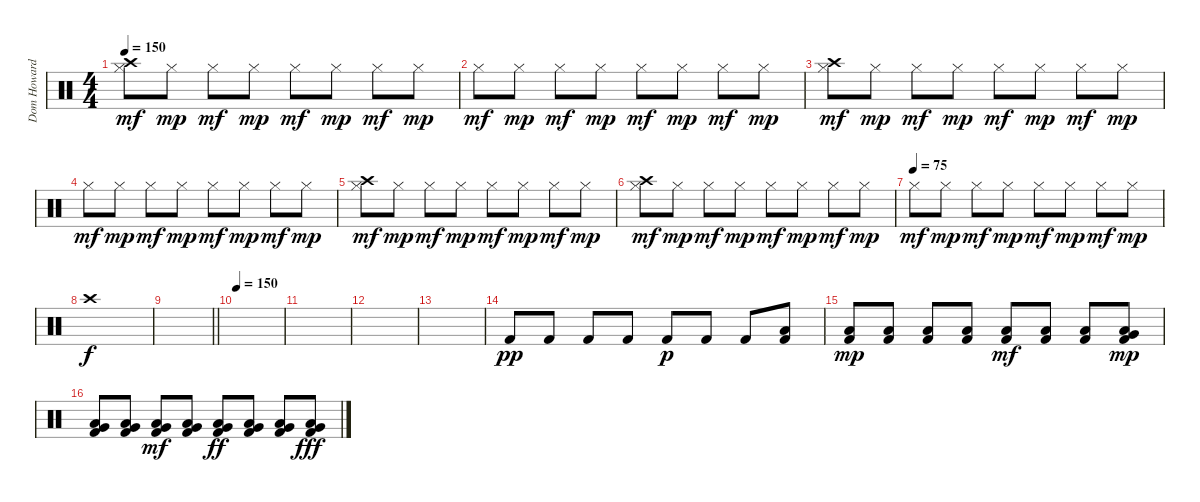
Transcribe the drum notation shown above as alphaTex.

\track ("Dom Howard" "Dom Howard") {instrument percussion}
\staff {score}
\articulation defaults
\ts (4 4)
\tempo 150
\clef neutral
\ks c
("Hi-Hat (closed)" "Crash high (hit)").8{dy mf} "Hi-Hat (closed)".8{dy mp} "Hi-Hat (closed)".8{dy mf} "Hi-Hat (closed)".8{dy mp} "Hi-Hat (closed)".8{dy mf} "Hi-Hat (closed)".8{dy mp} "Hi-Hat (closed)".8{dy mf} "Hi-Hat (closed)".8{dy mp} |
"Hi-Hat (closed)".8{dy mf} "Hi-Hat (closed)".8{dy mp} "Hi-Hat (closed)".8{dy mf} "Hi-Hat (closed)".8{dy mp} "Hi-Hat (closed)".8{dy mf} "Hi-Hat (closed)".8{dy mp} "Hi-Hat (closed)".8{dy mf} "Hi-Hat (closed)".8{dy mp} |
("Hi-Hat (closed)" "Crash high (hit)").8{dy mf} "Hi-Hat (closed)".8{dy mp} "Hi-Hat (closed)".8{dy mf} "Hi-Hat (closed)".8{dy mp} "Hi-Hat (closed)".8{dy mf} "Hi-Hat (closed)".8{dy mp} "Hi-Hat (closed)".8{dy mf} "Hi-Hat (closed)".8{dy mp} |
"Hi-Hat (closed)".8{dy mf} "Hi-Hat (closed)".8{dy mp} "Hi-Hat (closed)".8{dy mf} "Hi-Hat (closed)".8{dy mp} "Hi-Hat (closed)".8{dy mf} "Hi-Hat (closed)".8{dy mp} "Hi-Hat (closed)".8{dy mf} "Hi-Hat (closed)".8{dy mp} |
("Hi-Hat (closed)" "Crash high (hit)").8{dy mf} "Hi-Hat (closed)".8{dy mp} "Hi-Hat (closed)".8{dy mf} "Hi-Hat (closed)".8{dy mp} "Hi-Hat (closed)".8{dy mf} "Hi-Hat (closed)".8{dy mp} "Hi-Hat (closed)".8{dy mf} "Hi-Hat (closed)".8{dy mp} |
("Hi-Hat (closed)" "Crash high (hit)").8{dy mf} "Hi-Hat (closed)".8{dy mp} "Hi-Hat (closed)".8{dy mf} "Hi-Hat (closed)".8{dy mp} "Hi-Hat (closed)".8{dy mf} "Hi-Hat (closed)".8{dy mp} "Hi-Hat (closed)".8{dy mf} "Hi-Hat (closed)".8{dy mp} |
\tempo (75)
"Hi-Hat (closed)".8{dy mf} "Hi-Hat (closed)".8{dy mp} "Hi-Hat (closed)".8{dy mf} "Hi-Hat (closed)".8{dy mp} "Hi-Hat (closed)".8{dy mf} "Hi-Hat (closed)".8{dy mp} "Hi-Hat (closed)".8{dy mf} "Hi-Hat (closed)".8{dy mp} |
"Crash high (hit)".1{dy f} |
\barLineRight lightlight
|
\tempo 150
|
|
|
|
"Kick (hit) 2".8{dy pp} "Kick (hit) 2".8 "Kick (hit) 2".8 "Kick (hit) 2".8 "Kick (hit) 2".8{dy p} "Kick (hit) 2".8 "Kick (hit) 2".8 ("Low Floor Tom (hit)" "Kick (hit) 2").8 |
("Low Floor Tom (hit)" "Kick (hit) 2").8{dy mp} ("Low Floor Tom (hit)" "Kick (hit) 2").8 ("Low Floor Tom (hit)" "Kick (hit) 2").8 ("Low Floor Tom (hit)" "Kick (hit) 2").8 ("Low Floor Tom (hit)" "Kick (hit) 2").8{dy mf} ("Low Floor Tom (hit)" "Kick (hit) 2").8 ("Low Floor Tom (hit)" "Kick (hit) 2").8 ("Low Floor Tom (hit)" "Kick (hit) 2" "Very Low Tom (hit)").8{dy mp} |
("Low Floor Tom (hit)" "Kick (hit) 2" "Very Low Tom (hit)").8 ("Low Floor Tom (hit)" "Kick (hit) 2" "Very Low Tom (hit)").8 ("Low Floor Tom (hit)" "Kick (hit) 2" "Very Low Tom (hit)").8{dy mf} ("Low Floor Tom (hit)" "Kick (hit) 2" "Very Low Tom (hit)").8 ("Low Floor Tom (hit)" "Kick (hit) 2" "Very Low Tom (hit)").8{dy ff} ("Low Floor Tom (hit)" "Kick (hit) 2" "Very Low Tom (hit)").8 ("Low Floor Tom (hit)" "Kick (hit) 2" "Very Low Tom (hit)").8 ("Low Floor Tom (hit)" "Kick (hit) 2" "Very Low Tom (hit)").8{dy fff}
